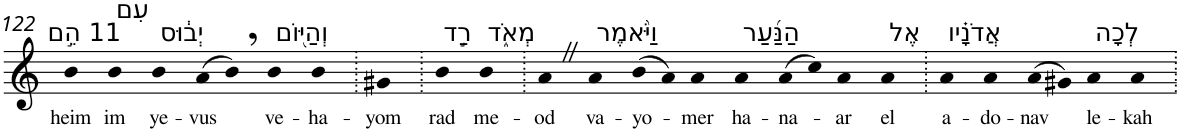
**kern	**text
*part1	*part1
*staff1	*staff1
*I"Piano	*
*I'Pno	*
!!LO:PB:g=z
*clefG2	*
*k[]	*
=122	=122
!LO:TX:a:t=11 הֵ֣ם	!
!	!LO:LY:b
4b	heim
!LO:TX:a:t=עִם	!
!	!LO:LY:b
4b	im
!LO:TX:a:t=יְב֔וּס	!
!	!LO:LY:b
4b	ye-
!	!LO:LY:b
(>8a	-vus
8b,)	.
!LO:TX:a:t=וְהַיּ֖וֹם	!
!	!LO:LY:b
4b	ve-
!	!LO:LY:b
4b	-ha-
=123.	=123.
!	!LO:LY:b
4g#X	-yom
=124.	=124.
!LO:TX:a:t=רַ֣ד	!
!	!LO:LY:b
4b	rad
!LO:TX:a:t=מְאֹ֑ד	!
!	!LO:LY:b
4b	me-
=125.	=125.
!	!LO:LY:b
4aZ	-od
!LO:TX:a:t=וַיֹּ֨אמֶר	!
!	!LO:LY:b
4a	va-
!	!LO:LY:b
(>8b	-yo-
8a)	.
!	!LO:LY:b
4a	-mer
!LO:TX:a:t=הַנַּ֜עַר	!
!	!LO:LY:b
4a	ha-
!	!LO:LY:b
(>8a	-na-
8cc)	.
!	!LO:LY:b
4a	-ar
!LO:TX:a:t=אֶל	!
!	!LO:LY:b
4a	el
=126.	=126.
!LO:TX:a:t=אֲדֹנָ֗יו	!
!	!LO:LY:b
4a	a-
!	!LO:LY:b
4a	-do-
!	!LO:LY:b
(>8a	-nav
8g#X)	.
!LO:TX:a:t=לְכָה	!
!	!LO:LY:b
4a	le-
!	!LO:LY:b
4a	-kah
=.	=.
*-	*-
